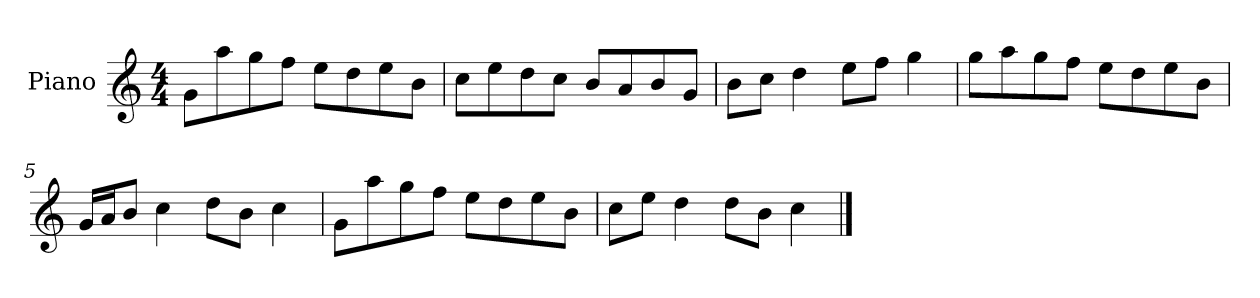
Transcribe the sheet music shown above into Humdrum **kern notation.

**kern
*part1
*staff1
*I"Piano
*I'P-no
*clefG2
*k[]
*M4/4
*MM90
=1
8g\L
8aa\
8gg\
8ff\J
8ee\L
8dd\
8ee\
8b\J
=2
8cc\L
8ee\
8dd\
8cc\J
8b/L
8a/
8b/
8g/J
=3
8b\L
8cc\J
4dd\
8ee\L
8ff\J
4gg\
=4
8gg\L
8aa\
8gg\
8ff\J
8ee\L
8dd\
8ee\
8b\J
=5
16g/LL
16a/J
8b/J
4cc\
8dd\L
8b\J
4cc\
!!LO:LB:g=z
=6
8g\L
8aa\
8gg\
8ff\J
8ee\L
8dd\
8ee\
8b\J
=7
8cc\L
8ee\J
4dd\
8dd\L
8b\J
4cc\
==
*-
